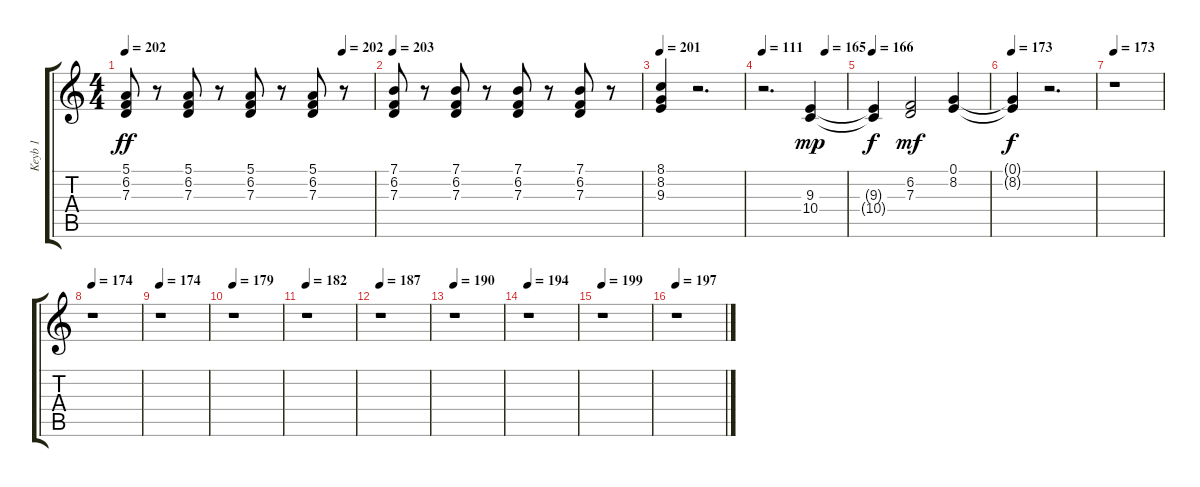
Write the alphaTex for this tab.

\track ("Keyb 1" "Keyb 1") {instrument honkytonkpiano}
\staff {score tabs}
\tuning (E4 B3 G3 D3 A2 E2) {hide}
\ts (4 4)
\tempo 202
\tempo (202 0.875)
\clef g2
\ks c
(5.1 6.2 7.3).8{dy ff} r.8 (5.1 6.2 7.3).8 r.8 (5.1 6.2 7.3).8 r.8 (5.1 6.2 7.3).8 r.8 |
\tempo 203
(7.1 6.2 7.3).8 r.8 (7.1 6.2 7.3).8 r.8 (7.1 6.2 7.3).8 r.8 (7.1 6.2 7.3).8 r.8 |
\tempo 201
(8.1 8.2 9.3).4 r.2{d} |
\tempo 111
\tempo (165 0.75)
r.2{d} (9.3 10.4).4{dy mp} |
\tempo 166
(9.3{t} 10.4{t}).4{dy f} (6.2 7.3).2{dy mf} (0.1 8.2).4 |
\tempo 173
(0.1{t} 8.2{t}).4{dy f} r.2{d} |
\tempo 173
r.1 |
\tempo 174
r.1 |
\tempo 174
r.1 |
\tempo 179
r.1 |
\tempo 182
r.1 |
\tempo 187
r.1 |
\tempo 190
r.1 |
\tempo 194
r.1 |
\tempo 199
r.1 |
\tempo 197
r.1
